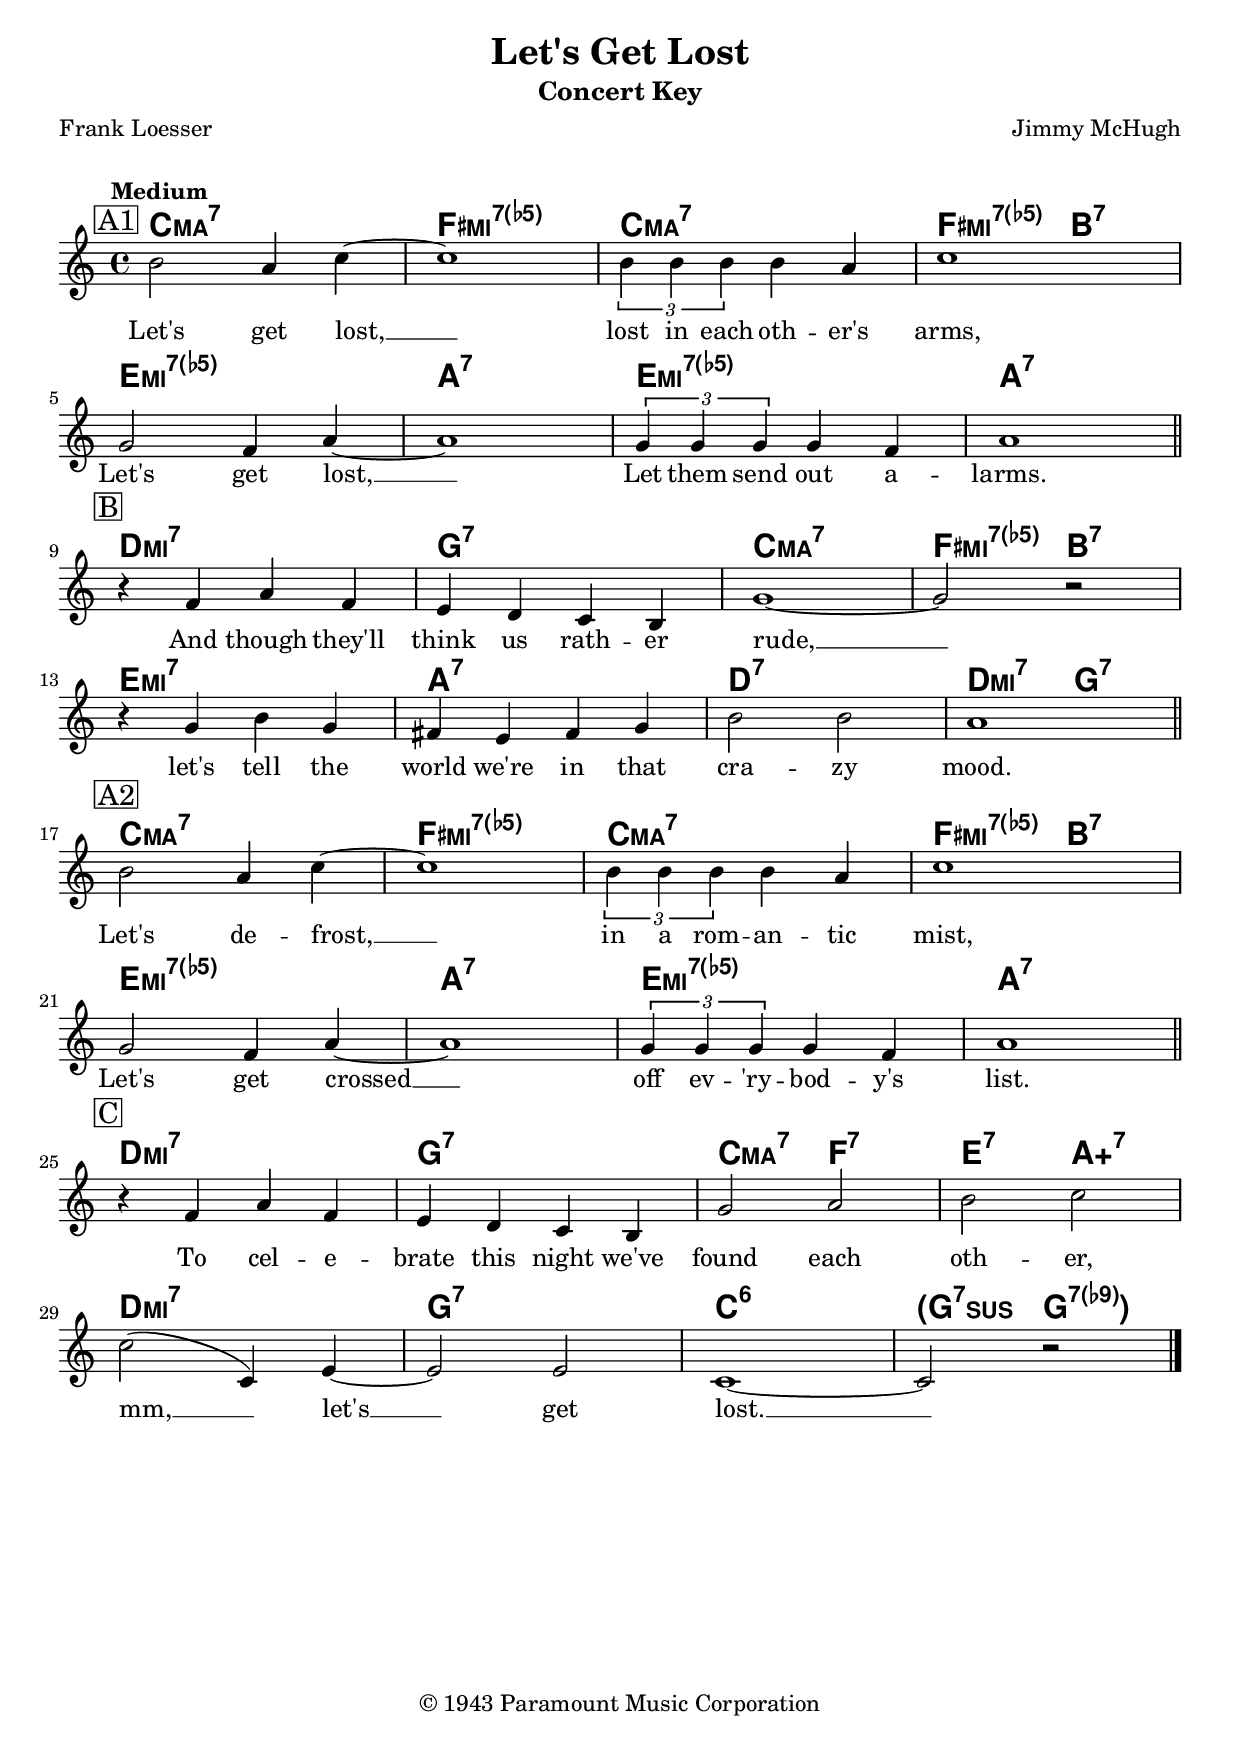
\version "2.24.0"

\include "english.ly"

instrument = "Concert Key"
whatKey = c'
whatClef = "treble"

%% -*- Mode: LilyPond -*-

\include "lead-sheets.ily"

refrainLyrics = \lyricmode {
Let's get lost, __
lost in each oth -- er's arms,
Let's get lost, __
Let them send out a -- larms.
And though they'll think us rath -- er rude, __
let's tell the world we're in that cra -- zy mood.
Let's de -- frost, __ in a rom -- an -- tic mist,
Let's get crossed __ off ev -- 'ry -- bod -- y's list.
To cel -- e -- brate this night we've found each oth -- er,
mm, __ let's __ get lost. __
}

refrainRealJazzChords = \chordmode {
  ef1:maj7 a1:m7.5- ef1:maj7 a2:m7.5- d2:7
  g1:m7.5- c1:7 g1:m7.5- c1:7
  f1:m7 bf1:7 ef1:maj7 a2:m7.5- d2:7
  g1:m7 c1:7 f1:7 f2:m7 bf2:7

  ef1:maj7 a1:m7.5- ef1:maj7 a2:m7.5- d2:7
  g1:m7.5- c1:7 g1:m7.5- c1:7
  f1:m7 bf1:7 ef2:maj7 af2:7 g2:7 c2:7.5+
  f1:m7 bf1:7 ef1:6
  \set chordNameFunction = #begin-parenthesis-ignatzek-chord-names
  bf2:sus7
  \set chordNameFunction = #end-parenthesis-ignatzek-chord-names
  bf2:7.9-
  \unset chordNameFunction
}

refrainChords = \chordmode {
  \refrainRealJazzChords
}

refrainMelody = \relative f' {
  \time 4/4
  \key ef \major
  \clef \whatClef
  \tempo "Medium"

  \mark \markup{ \box "A1" }
  
  d2 c4 ef4~ | ef1 | \tuplet 3/2 { d4 d4 d4 } d4 c4 | ef1 |
  \break
  bf2 af4 c4~ | c1 | \tuplet 3/2 { bf4 bf bf4 } bf4 af4 | c1 |

  \bar "||"
  \break

  \mark \markup{ \box "B" }

  r4 af4 c4 af4 | g4 f4 ef4 d4 | bf'1~ | bf2 r2 |
  \break
  r4 bf4 d4 bf4 | a4 g4 a4 bf4 | d2 d2 | c1 |

  \bar "||"
  \break

  \mark \markup{ \box "A2" }
  
  d2 c4 ef4~ | ef1 | \tuplet 3/2 { d4 d4 d4 } d4 c4 | ef1 |
  \break
  bf2 af4 c4~ | c1 | \tuplet 3/2 { bf4 bf bf4 } bf4 af4 | c1 |

  \bar "||"
  \break

  \mark \markup{ \box "C" }

  r4 af4 c4 af4 | g4 f4 ef4 d4 | bf'2 c2 | d2 ef2 |
  \break
  ef2( ef,4) g4~ | g2 g2 | ef1~ | ef2 r2 |

  \bar "|."
}

\include "paper.ily"

\header {
  title = "Let's Get Lost"
  subtitle = \instrument
  poet = "Frank Loesser"
  composer = "Jimmy McHugh"
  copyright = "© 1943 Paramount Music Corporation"
}

\markup {
  % Leave a gap after the header
  \vspace #1
}

\score {
  <<
    { \context ChordNames 
      {
      \override ChordName.font-size = #+3
      \override ChordName.font-series = #'bold
      \set chordChanges = ##f
     \transpose ef \whatKey {
       \refrainChords
	}
      }
      }
    \new Staff {
      \context Voice = "voiceMelody" { 
	\noDoubleAccidentalMusic \transpose ef \whatKey {
	  \refrainMelody
	  }
	}
    }
    \new Lyrics \lyricsto "voiceMelody"
    {
      \refrainLyrics
    }
  >>
  \layout { }
}

